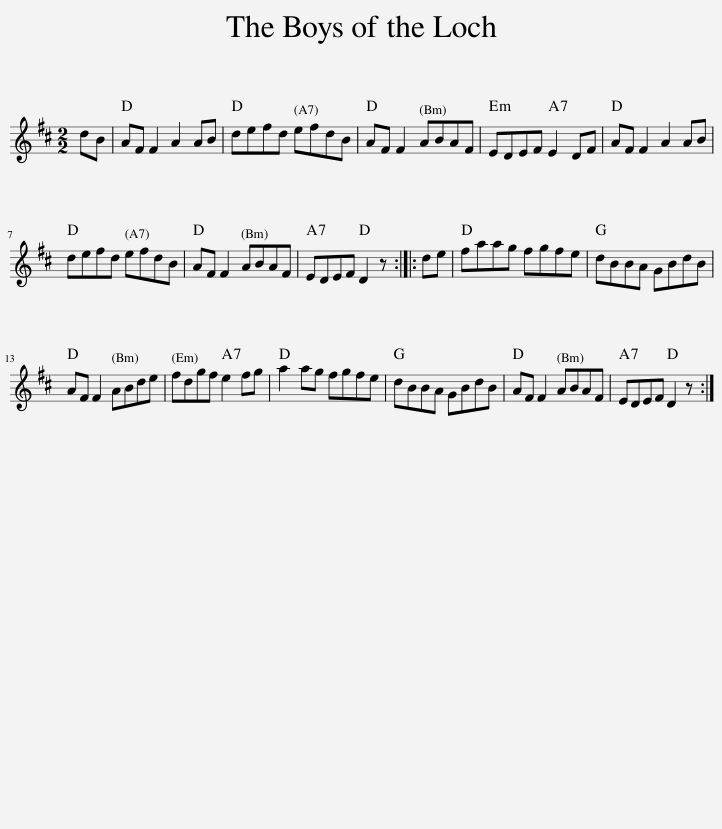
X:1
L:1/8
M:2/2
I:linebreak $
K:D
V:1 treble
V:1
 dB | AF F2 A2 AB | defd efdB | AF F2 ABAF | EDEF E2 DF | %5
 AF F2 A2 AB |$ defd efdB | AF F2 ABAF | EDEF D2 z :: de | %10
 faag fgfe | dBBA GBdB |$ AF F2 ABde | fdgf e2 fg | a2 ag fgfe | %15
 dBBA GBdB | AF F2 ABAF | EDEF D2 z :| %18
